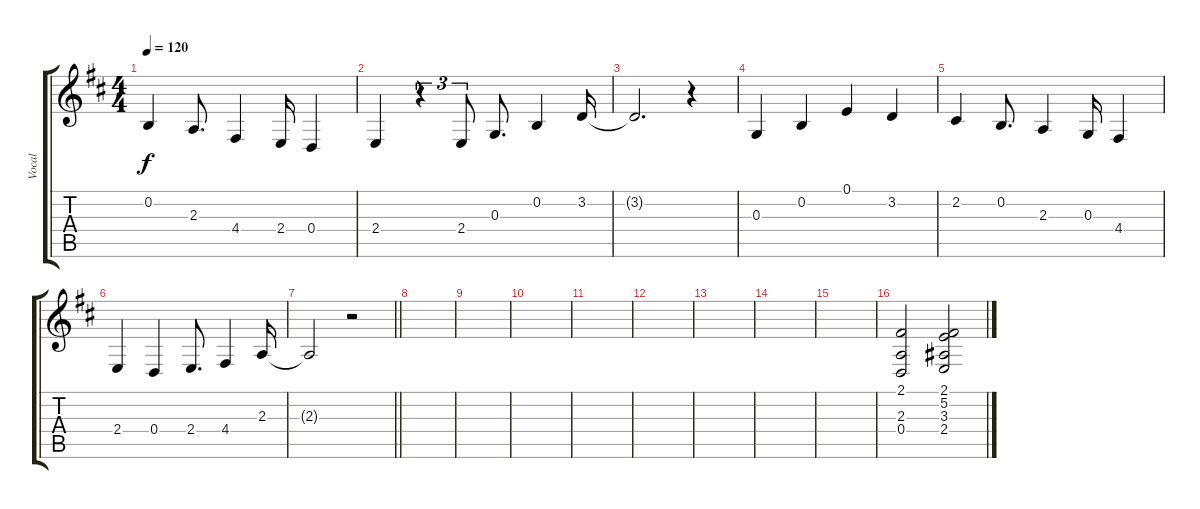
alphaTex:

\track ("Vocal" "Vocal") {instrument altosax}
\staff {score tabs}
\tuning (E4 B3 G3 D3 A2 E2) {hide}
\ts (4 4)
\tempo 120
\clef g2
\ks d
0.2.4{dy f} 2.3.8{d} 4.4.4 2.4.16 0.4.4 |
2.4.4 r.4{tu (3 2)} 2.4.8{tu (3 2)} 0.3.8{d} 0.2.4 3.2.16 |
3.2{t}.2{d} r.4 |
0.3.4 0.2.4 0.1.4 3.2.4 |
2.2.4 0.2.8{d} 2.3.4 0.3.16 4.4.4 |
2.4.4 0.4.4 2.4.8{d} 4.4.4 2.3.16 |
\barLineRight lightlight
2.3{t}.2 r.2 |
|
|
|
|
|
|
|
|
(2.1 2.3 0.4).2 (2.1 5.2 3.3 2.4).2
